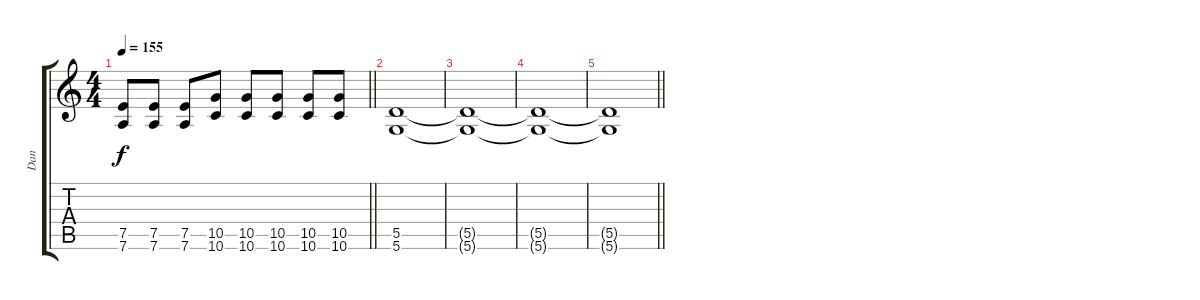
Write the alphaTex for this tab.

\track ("Dan" "Dan") {instrument overdrivenguitar}
\staff {score tabs}
\tuning (E4 B3 G3 D3 A2 D2) {hide}
\ts (4 4)
\tempo 155
\clef g2
\barLineRight lightlight
\ks c
(7.5 7.6).8{dy f} (7.5 7.6).8 (7.5 7.6).8 (10.5 10.6).8 (10.5 10.6).8 (10.5 10.6).8 (10.5 10.6).8 (10.5 10.6).8 |
(5.5 5.6).1 |
(5.5{t} 5.6{t}).1{volume 2} |
(5.5{t} 5.6{t}).1 |
\barLineRight lightlight
(5.5{t} 5.6{t}).1
